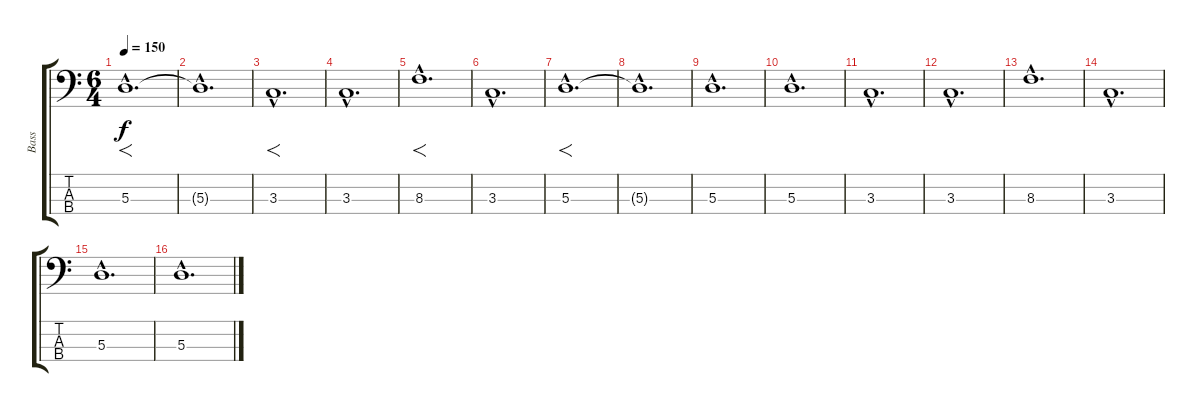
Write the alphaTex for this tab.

\track ("Bass" "Bass") {instrument electricbasspick}
\staff {score tabs}
\tuning (G2 D2 A1 E1) {hide}
\ts (6 4)
\tempo 150
\clef f4
\ks c
5.3{hac}.1{f d dy f instrument stringensemble1} |
5.3{hac t}.1{d} |
3.3{hac}.1{f d} |
3.3{hac}.1{d} |
8.3{hac}.1{f d} |
3.3{hac}.1{d} |
5.3{hac}.1{f d} |
5.3{hac t}.1{d} |
5.3{hac}.1{d instrument electricbasspick} |
5.3{hac}.1{d} |
3.3{hac}.1{d} |
3.3{hac}.1{d} |
8.3{hac}.1{d} |
3.3{hac}.1{d} |
5.3{hac}.1{d} |
5.3{hac}.1{d}
